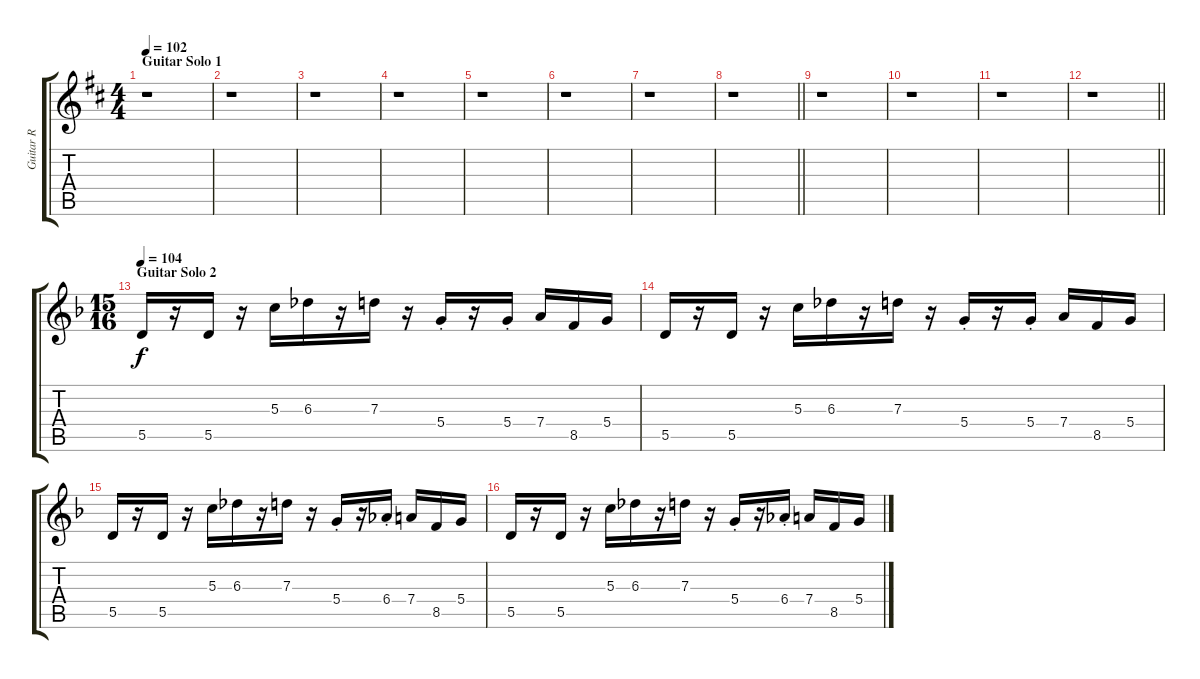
\track ("Guitar R" "Guitar R") {instrument distortionguitar}
\staff {score tabs}
\tuning (E4 B3 G3 D3 A2 D2) {hide}
\ts (4 4)
\section ("" "Guitar Solo 1")
\tempo 102
\clef g2
\ks d
r.1{dy f} |
r.1 |
r.1 |
r.1 |
r.1 |
r.1 |
r.1 |
\barLineRight lightlight
r.1 |
r.1 |
r.1 |
r.1 |
\barLineRight lightlight
r.1 |
\ts (15 16)
\section ("" "Guitar Solo 2")
\tempo 104
\ks f
5.5.16 r.16 5.5.16 r.16 5.3.16 6.3.16 r.16 7.3.16 r.16 5.4{st}.16 r.16 5.4{st}.16 7.4.16 8.5.16 5.4.16 |
5.5.16 r.16 5.5.16 r.16 5.3.16 6.3.16 r.16 7.3.16 r.16 5.4{st}.16 r.16 5.4{st}.16 7.4.16 8.5.16 5.4.16 |
5.5.16 r.16 5.5.16 r.16 5.3.16 6.3.16 r.16 7.3.16 r.16 5.4{st}.16 r.16 6.4{st}.16 7.4.16 8.5.16 5.4.16 |
5.5.16 r.16 5.5.16 r.16 5.3.16 6.3.16 r.16 7.3.16 r.16 5.4{st}.16 r.16 6.4{st}.16 7.4.16 8.5.16 5.4.16
